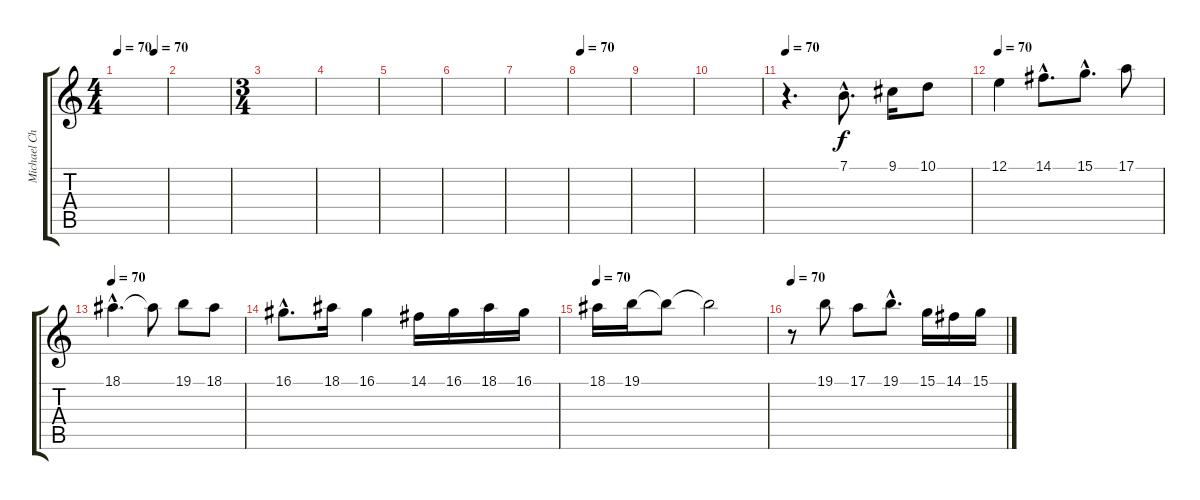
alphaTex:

\track ("Michael Chapman" "Michael Ch") {instrument violin}
\staff {score tabs}
\tuning (E4 B3 G3 D3 A2 E2) {hide}
\ts (4 4)
\tempo 70
\tempo (70 0.75)
\clef g2
\ks c
|
|
\ts (3 4)
|
|
|
|
|
\tempo 70
|
|
|
\tempo 70
r.4{d} 7.1{hac}.8{d} 9.1.16 10.1.8 |
\tempo 70
12.1.4 14.1{hac}.8{d} 15.1{hac}.8{d} 17.1.8 |
\tempo 70
18.1{hac}.4{d} 18.1{t}.8 19.1.8 18.1.8 |
16.1{hac}.8{d} 18.1.16 16.1.4 14.1.16 16.1.16 18.1.16 16.1.16 |
\tempo 70
18.1.16 19.1.16 19.1{t}.8 19.1{t}.2 |
\tempo 70
r.8 19.1.8 17.1.8 19.1{hac}.8{d} 15.1.16 14.1.16 15.1.16
